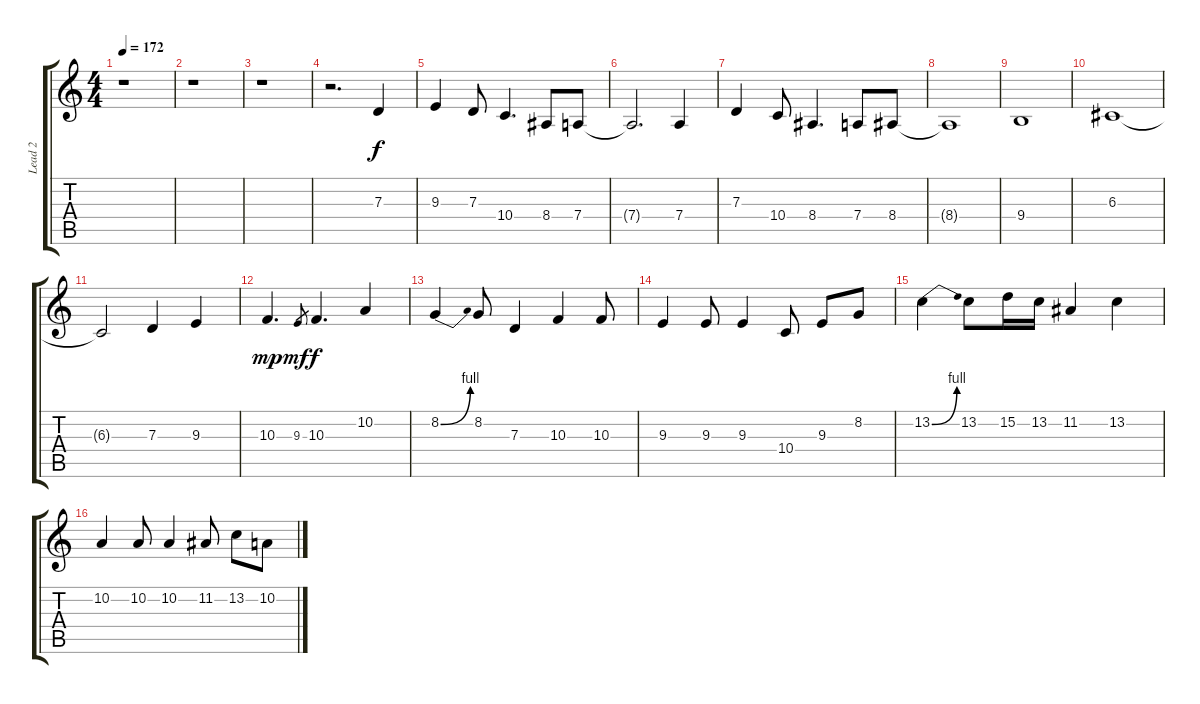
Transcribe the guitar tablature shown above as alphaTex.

\track ("Lead 2" "Lead 2") {instrument acousticgrandpiano}
\staff {score tabs}
\tuning (E4 B3 G3 D3 A2 E2) {hide}
\ts (4 4)
\tempo 172
\clef g2
\ks c
r.1{dy f} |
r.1 |
r.1 |
r.2{d} 7.3.4 |
9.3.4 7.3.8 10.4.4{d} 8.4.8 7.4.8 |
7.4{t}.2{d} 7.4.4 |
7.3.4 10.4.8 8.4.4{d} 7.4.8 8.4.8 |
8.4{t}.1 |
9.4.1 |
6.3.1 |
6.3{t}.2 7.3.4 9.3.4 |
10.3.4{d dy mp} 9.3.8{gr dy mf} 10.3.4{d dy f} 10.2.4 |
8.2{be (bend 0 0 60 4)}.4 8.2.8 7.3.4 10.3.4 10.3.8 |
9.3.4 9.3.8 9.3.4 10.4.8 9.3.8 8.2.8 |
13.2{be (bend 0 0 60 4)}.4 13.2.8 15.2.16 13.2.16 11.2.4 13.2.4 |
10.2.4 10.2.8 10.2.4 11.2.8 13.2.8 10.2.8
